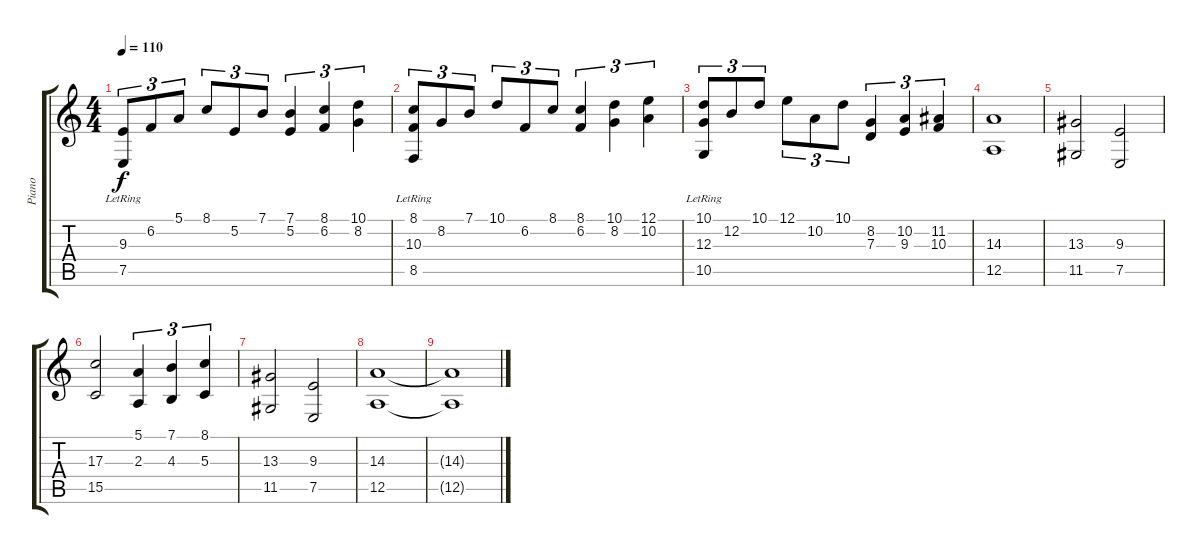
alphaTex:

\track ("Piano" "Piano") {instrument brightacousticpiano}
\staff {score tabs}
\tuning (E4 B3 G3 D3 A2 E2) {hide}
\ts (4 4)
\tempo 110
\clef g2
\ks c
(9.3{lr} 7.5{lr}).8{tu (3 2) dy f} 6.2.8{tu (3 2)} 5.1.8{tu (3 2)} 8.1.8{tu (3 2)} 5.2.8{tu (3 2)} 7.1.8{tu (3 2)} (7.1 5.2).4{tu (3 2)} (8.1 6.2).4{tu (3 2)} (10.1 8.2).4{tu (3 2)} |
(8.1 10.3{lr} 8.5{lr}).8{tu (3 2)} 8.2.8{tu (3 2)} 7.1.8{tu (3 2)} 10.1.8{tu (3 2)} 6.2.8{tu (3 2)} 8.1.8{tu (3 2)} (8.1 6.2).4{tu (3 2)} (10.1 8.2).4{tu (3 2)} (12.1 10.2).4{tu (3 2)} |
(10.1 12.3{lr} 10.5{lr}).8{tu (3 2)} 12.2.8{tu (3 2)} 10.1.8{tu (3 2)} 12.1.8{tu (3 2)} 10.2.8{tu (3 2)} 10.1.8{tu (3 2)} (8.2 7.3).4{tu (3 2)} (10.2 9.3).4{tu (3 2)} (11.2 10.3).4{tu (3 2)} |
(14.3 12.5).1 |
(13.3 11.5).2 (9.3 7.5).2 |
(17.3 15.5).2 (5.1 2.3).4{tu (3 2)} (7.1 4.3).4{tu (3 2)} (8.1 5.3).4{tu (3 2)} |
(13.3 11.5).2 (9.3 7.5).2 |
(14.3 12.5).1 |
(14.3{t} 12.5{t}).1
